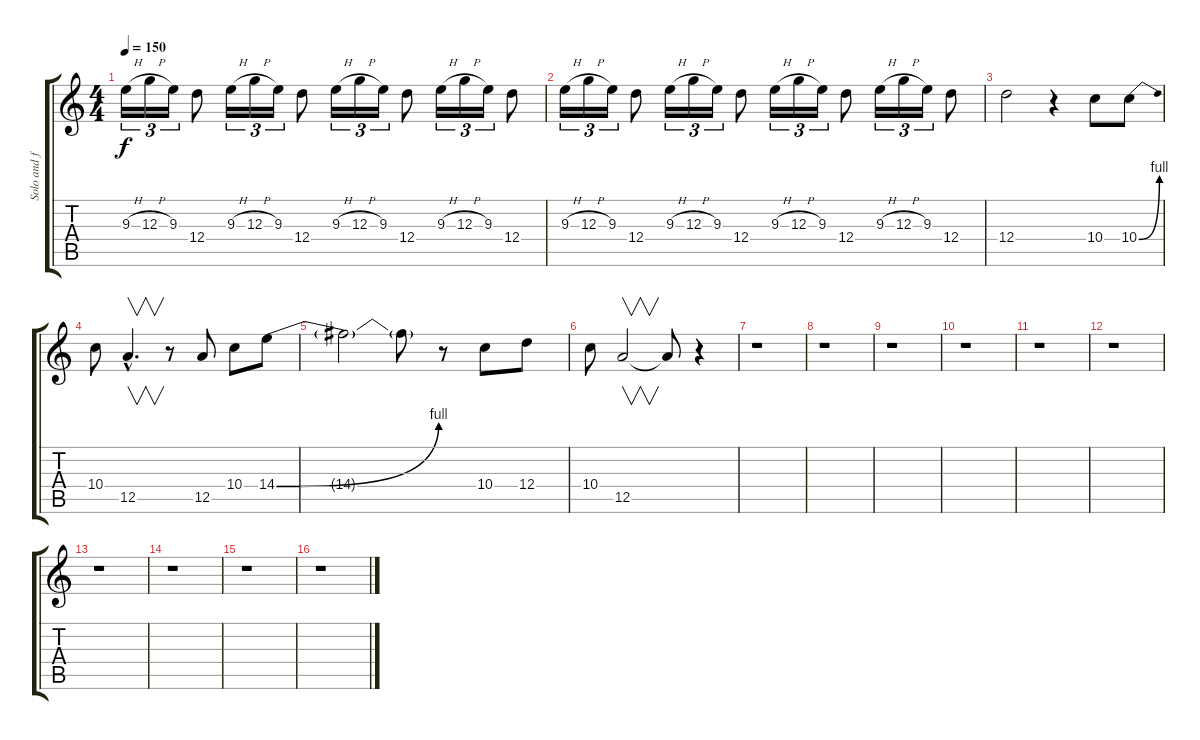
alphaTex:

\track ("Solo and fills" "Solo and f") {instrument overdrivenguitar}
\staff {score tabs}
\tuning (E4 B3 G3 D3 A2 E2) {hide}
\ts (4 4)
\tempo 150
\clef g2
\ks c
9.3{h}.16{tu (3 2) dy f} 12.3{h}.16{tu (3 2)} 9.3.16{tu (3 2)} 12.4.8 9.3{h}.16{tu (3 2)} 12.3{h}.16{tu (3 2)} 9.3.16{tu (3 2)} 12.4.8 9.3{h}.16{tu (3 2)} 12.3{h}.16{tu (3 2)} 9.3.16{tu (3 2)} 12.4.8 9.3{h}.16{tu (3 2)} 12.3{h}.16{tu (3 2)} 9.3.16{tu (3 2)} 12.4.8 |
9.3{h}.16{tu (3 2)} 12.3{h}.16{tu (3 2)} 9.3.16{tu (3 2)} 12.4.8 9.3{h}.16{tu (3 2)} 12.3{h}.16{tu (3 2)} 9.3.16{tu (3 2)} 12.4.8 9.3{h}.16{tu (3 2)} 12.3{h}.16{tu (3 2)} 9.3.16{tu (3 2)} 12.4.8 9.3{h}.16{tu (3 2)} 12.3{h}.16{tu (3 2)} 9.3.16{tu (3 2)} 12.4.8 |
12.4.2 r.4 10.4.8 10.4{be (bend 0 0 60 4)}.8 |
10.4.8 12.5{hac}.4{v d} r.8 12.5.8 10.4.8 14.4{be (bend 0 0 60 4)}.8 |
14.4{t}.2 14.4{t}.8 r.8 10.4.8 12.4.8 |
10.4.8 12.5.2{v} 12.5{t}.8 r.4 |
r.1 |
r.1 |
r.1 |
r.1 |
r.1 |
r.1 |
r.1 |
r.1 |
r.1 |
r.1
